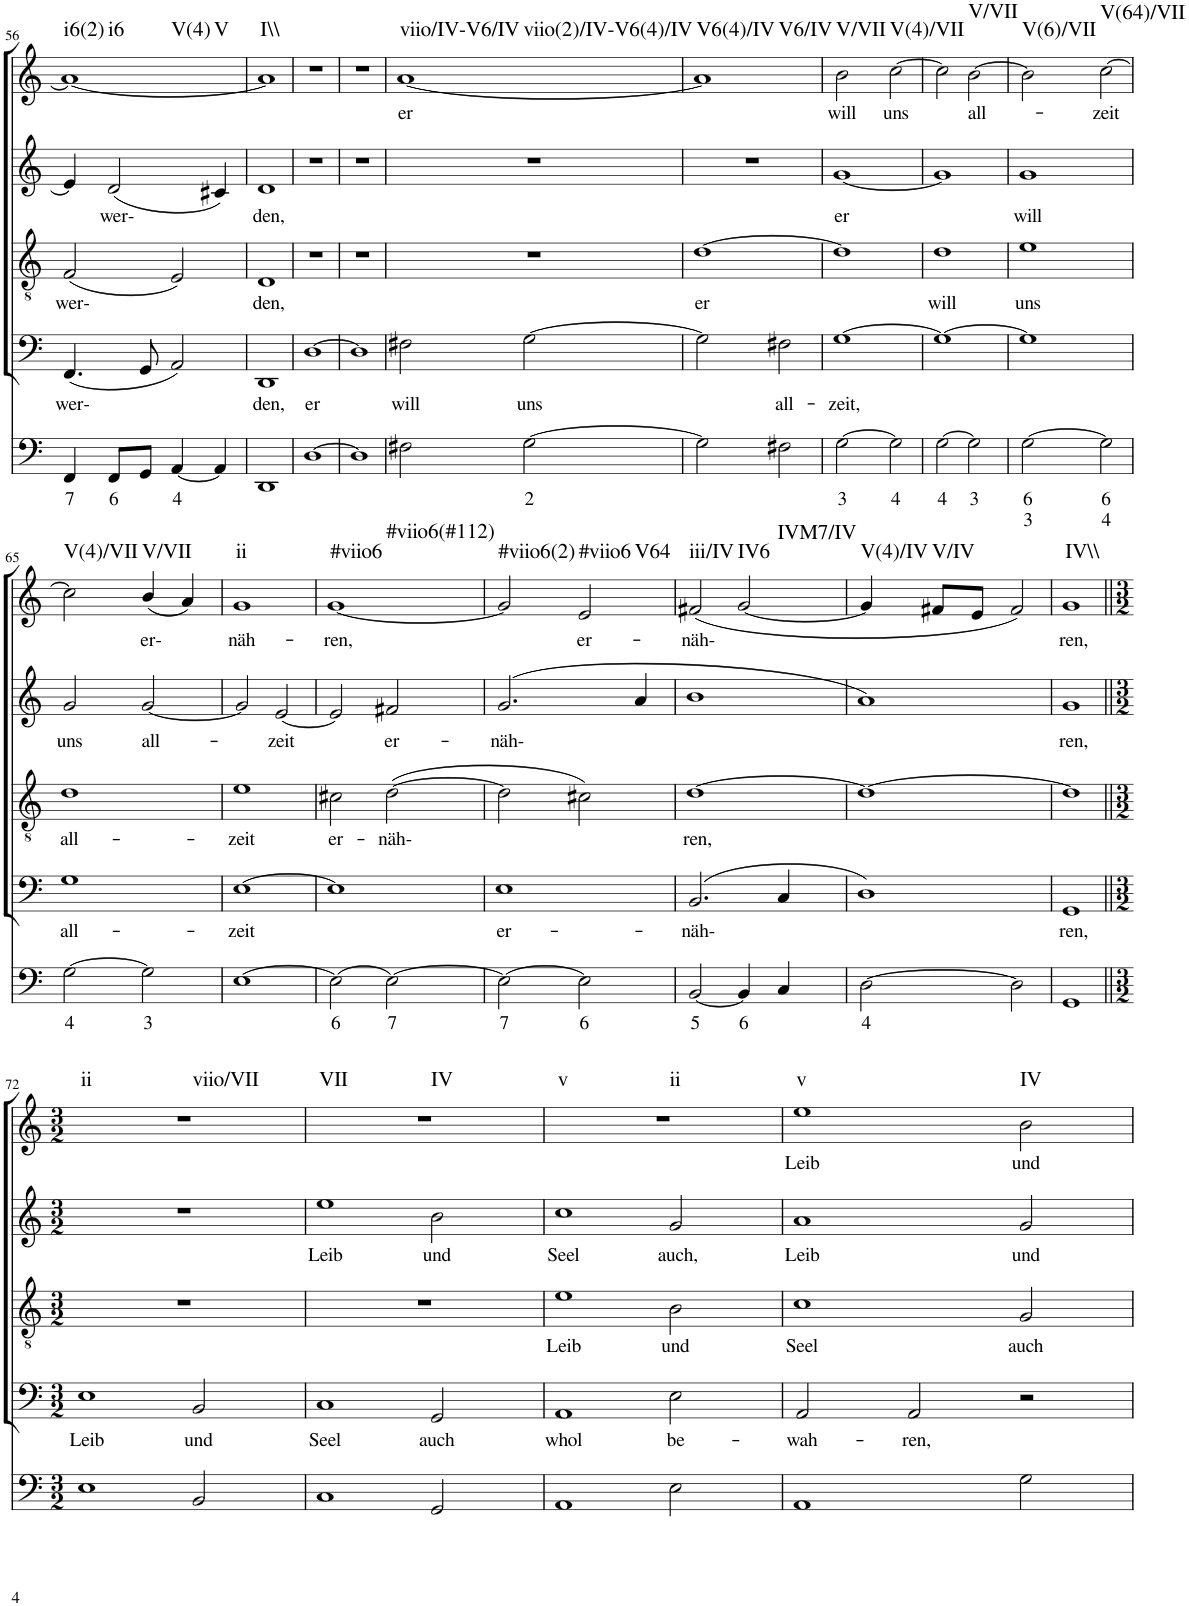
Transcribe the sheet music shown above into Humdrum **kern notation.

**kern	**text	**text	**kern	**text	**kern	**text	**kern	**text	**kern	**text	**harte
*part5	*part5	*part5	*part4	*part4	*part3	*part3	*part2	*part2	*part1	*part1	*part1
*staff5	*staff5	*staff5	*staff4	*staff4	*staff3	*staff3	*staff2	*staff2	*staff1	*staff1	*
*I"Continuo	*	*	*I"Bass	*	*I"Tenor	*	*I"Soprano II	*	*I"Soprano I	*	*
!!LO:PB:g=z
*clefF4	*	*	*clefF4	*	*clefGv2	*	*clefG2	*	*clefG2	*	*
*k[]	*	*	*k[]	*	*k[]	*	*k[]	*	*k[]	*	*
*M4/4	*	*	*M4/4	*	*M4/4	*	*M4/4	*	*M4/4	*	*
=56	=56	=56	=56	=56	=56	=56	=56	=56	=56	=56	=56
!	!LO:LY:b	!	!	!LO:LY:b	!	!LO:LY:b	!	!	!	!	!LO:H:n=1:kt=i6(2)
!	!	!	!	!	!	!	!	!	!	!	!LO:H:n=2:kt=i6
!	!	!	!	!	!	!	!	!	!	!	!LO:H:n=3:kt=V(4)
!	!	!	!	!	!	!	!	!	!	!	!LO:H:n=4:kt=V
4FF/	7	.	(4.FF/	wer-	(2F/	wer-	4e/]	.	1a_	.	N N N N
!	!LO:LY:b	!	!	!	!	!	!	!LO:LY:b	!	!	!
8FF/L	6	.	.	.	.	.	(2d/	wer-	.	.	.
8GG/J	.	.	8GG/	.	.	.	.	.	.	.	.
!	!LO:LY:b	!	!	!	!	!	!	!	!	!	!
[4AA/	4	.	2AA/)	.	2E/)	.	.	.	.	.	.
4AA/]	.	.	.	.	.	.	4c#X/)	.	.	.	.
=57	=57	=57	=57	=57	=57	=57	=57	=57	=57	=57	=57
!	!	!	!	!LO:LY:b	!	!LO:LY:b	!	!LO:LY:b	!	!	!LO:H:kt=I\\
1DD	.	.	1DD	den,	1D	den,	1d	den,	1a]	.	N
=58	=58	=58	=58	=58	=58	=58	=58	=58	=58	=58	=58
!	!	!	!	!LO:LY:b	!	!	!	!	!	!	!
[1D	.	.	[1D	er	1r	.	1r	.	1r	.	.
=59	=59	=59	=59	=59	=59	=59	=59	=59	=59	=59	=59
1D]	.	.	1D]	.	1r	.	1r	.	1r	.	.
=60	=60	=60	=60	=60	=60	=60	=60	=60	=60	=60	=60
!	!	!	!	!LO:LY:b	!	!	!	!	!	!LO:LY:b	!LO:H:n=1:kt=viio/IV-V6/IV
!	!	!	!	!	!	!	!	!	!	!	!LO:H:n=2:kt=viio(2)/IV-V6(4)/IV
2F#X\	.	.	2F#X\	will	1r	.	1r	.	[1a	er	N N
!	!LO:LY:b	!	!	!LO:LY:b	!	!	!	!	!	!	!
[2G\	2	.	[2G\	uns	.	.	.	.	.	.	.
=61	=61	=61	=61	=61	=61	=61	=61	=61	=61	=61	=61
!	!	!	!	!	!	!LO:LY:b	!	!	!	!	!LO:H:n=1:kt=V6(4)/IV
!	!	!	!	!	!	!	!	!	!	!	!LO:H:n=2:kt=V6/IV
2G\]	.	.	2G\]	.	[1d	er	1r	.	1a]	.	N N
!	!	!	!	!LO:LY:b	!	!	!	!	!	!	!
2F#X\	.	.	2F#X\	all-	.	.	.	.	.	.	.
=62	=62	=62	=62	=62	=62	=62	=62	=62	=62	=62	=62
!	!LO:LY:b	!	!	!LO:LY:b	!	!	!	!LO:LY:b	!	!LO:LY:b	!LO:H:kt=V/VII
[2G\	3	.	[1G	zeit,	1d]	.	[1g	er	2b\	will	N
!	!LO:LY:b	!	!	!	!	!	!	!	!	!LO:LY:b	!LO:H:kt=V(4)/VII
2G\]	4	.	.	.	.	.	.	.	[2cc\	uns	N
=63	=63	=63	=63	=63	=63	=63	=63	=63	=63	=63	=63
!	!LO:LY:b	!	!	!	!	!LO:LY:b	!	!	!	!	!
[2G\	4	.	1G_	.	1d	will	1g]	.	2cc\]	.	.
!	!LO:LY:b	!	!	!	!	!	!	!	!	!LO:LY:b	!LO:H:kt=V/VII
2G\]	3	.	.	.	.	.	.	.	[2b\	all-	N
=64	=64	=64	=64	=64	=64	=64	=64	=64	=64	=64	=64
!	!LO:LY:b	!LO:LY:b	!	!	!	!LO:LY:b	!	!LO:LY:b	!	!	!LO:H:kt=V(6)/VII
[2G\	6	3	1G]	.	1e	uns	1g	will	2b\]	.	N
!	!LO:LY:b	!LO:LY:b	!	!	!	!	!	!	!	!LO:LY:b	!LO:H:kt=V(64)/VII
2G\]	6	4	.	.	.	.	.	.	[2cc\	zeit	N
!!LO:LB:g=z
=65	=65	=65	=65	=65	=65	=65	=65	=65	=65	=65	=65
!	!LO:LY:b	!	!	!LO:LY:b	!	!LO:LY:b	!	!LO:LY:b	!	!	!LO:H:kt=V(4)/VII
[2G\	4	.	1G	all-	1d	all-	2g/	uns	2cc\]	.	N
!	!LO:LY:b	!	!	!	!	!	!	!LO:LY:b	!	!LO:LY:b	!LO:H:kt=V/VII
2G\]	3	.	.	.	.	.	[2g/	all-	(4b/	er-	N
.	.	.	.	.	.	.	.	.	4a/)	.	.
=66	=66	=66	=66	=66	=66	=66	=66	=66	=66	=66	=66
!	!	!	!	!LO:LY:b	!	!LO:LY:b	!	!	!	!LO:LY:b	!LO:H:kt=ii
[1E	.	.	[1E	zeit	1e	zeit	2g/]	.	1g	näh-	N
!	!	!	!	!	!	!	!	!LO:LY:b	!	!	!
.	.	.	.	.	.	.	[2e/	zeit	.	.	.
=67	=67	=67	=67	=67	=67	=67	=67	=67	=67	=67	=67
!	!LO:LY:b	!	!	!	!	!LO:LY:b	!	!	!	!LO:LY:b	!LO:H:n=1:kt=#viio6
!	!	!	!	!	!	!	!	!	!	!	!LO:H:n=2:kt=#viio6(#112)
2E\_	6	.	1E]	.	2c#X\	er-	2e/]	.	[1g	ren,	N N
!	!LO:LY:b	!	!	!	!	!LO:LY:b	!	!LO:LY:b	!	!	!
2E\_	7	.	.	.	([2d\	näh-	2f#X/	er-	.	.	.
=68	=68	=68	=68	=68	=68	=68	=68	=68	=68	=68	=68
!	!LO:LY:b	!	!	!LO:LY:b	!	!	!	!LO:LY:b	!	!	!LO:H:kt=#viio6(2)
2E\_	7	.	1E	er-	2d\]	.	(2.g/	näh-	2g/]	.	N
!	!LO:LY:b	!	!	!	!	!	!	!	!	!LO:LY:b	!LO:H:n=1:kt=#viio6
!	!	!	!	!	!	!	!	!	!	!	!LO:H:n=2:kt=V64
2E\]	6	.	.	.	2c#X\)	.	.	.	2e/	er-	N N
.	.	.	.	.	.	.	4a/	.	.	.	.
=69	=69	=69	=69	=69	=69	=69	=69	=69	=69	=69	=69
!	!LO:LY:b	!	!	!LO:LY:b	!	!LO:LY:b	!	!	!	!LO:LY:b	!LO:H:kt=iii/IV
[2BB/	5	.	(2.BB/	näh-	[1d	ren,	1b	.	(2f#X/	näh-	N
!	!LO:LY:b	!	!	!	!	!	!	!	!	!	!LO:H:n=1:kt=IV6
!	!	!	!	!	!	!	!	!	!	!	!LO:H:n=2:kt=IVM7/IV
4BB/]	6	.	.	.	.	.	.	.	[2g/	.	N N
4C/	.	.	4C/	.	.	.	.	.	.	.	.
=70	=70	=70	=70	=70	=70	=70	=70	=70	=70	=70	=70
!	!LO:LY:b	!	!	!	!	!	!	!	!	!	!LO:H:kt=V(4)/IV
[2D\	4	.	1D)	.	1d_	.	1a)	.	4g/]	.	N
!	!	!	!	!	!	!	!	!	!	!	!LO:H:kt=V/IV
.	.	.	.	.	.	.	.	.	8f#X/L	.	N
.	.	.	.	.	.	.	.	.	8e/J	.	.
2D\]	.	.	.	.	.	.	.	.	2f#/)	.	.
=71	=71	=71	=71	=71	=71	=71	=71	=71	=71	=71	=71
!	!	!	!	!LO:LY:b	!	!	!	!LO:LY:b	!	!LO:LY:b	!LO:H:kt=IV\\
1GG	.	.	1GG	ren,	1d]	.	1g	ren,	1g	ren,	N
!!LO:LB:g=z
=72||	=72||	=72||	=72||	=72||	=72||	=72||	=72||	=72||	=72||	=72||	=72||
*M3/2	*	*	*M3/2	*	*M3/2	*	*M3/2	*	*M3/2	*	*
!	!	!	!	!LO:LY:b	!	!	!	!	!	!	!LO:H:n=1:kt=ii
!	!	!	!	!	!	!	!	!	!	!	!LO:H:n=2:kt=viio/VII
1E	.	.	1E	Leib	1.r	.	1.r	.	1.r	.	N N
!	!	!	!	!LO:LY:b	!	!	!	!	!	!	!
2BB/	.	.	2BB/	und	.	.	.	.	.	.	.
=73	=73	=73	=73	=73	=73	=73	=73	=73	=73	=73	=73
!	!	!	!	!LO:LY:b	!	!	!	!LO:LY:b	!	!	!LO:H:n=1:kt=VII
!	!	!	!	!	!	!	!	!	!	!	!LO:H:n=2:kt=IV
1C	.	.	1C	Seel	1.r	.	1ee	Leib	1.r	.	N N
!	!	!	!	!LO:LY:b	!	!	!	!LO:LY:b	!	!	!
2GG/	.	.	2GG/	auch	.	.	2b\	und	.	.	.
=74	=74	=74	=74	=74	=74	=74	=74	=74	=74	=74	=74
!	!	!	!	!LO:LY:b	!	!LO:LY:b	!	!LO:LY:b	!	!	!LO:H:n=1:kt=v
!	!	!	!	!	!	!	!	!	!	!	!LO:H:n=2:kt=ii
1AA	.	.	1AA	whol	1e	Leib	1cc	Seel	1.r	.	N N
!	!	!	!	!LO:LY:b	!	!LO:LY:b	!	!LO:LY:b	!	!	!
2E\	.	.	2E\	be-	2B\	und	2g/	auch,	.	.	.
=75	=75	=75	=75	=75	=75	=75	=75	=75	=75	=75	=75
!	!	!	!	!LO:LY:b	!	!LO:LY:b	!	!LO:LY:b	!	!LO:LY:b	!LO:H:kt=v
1AA	.	.	2AA/	wah-	1c	Seel	1a	Leib	1ee	Leib	N
!	!	!	!	!LO:LY:b	!	!	!	!	!	!	!
.	.	.	2AA/	ren,	.	.	.	.	.	.	.
!	!	!	!	!	!	!LO:LY:b	!	!LO:LY:b	!	!LO:LY:b	!LO:H:kt=IV
2G\	.	.	2r	.	2G/	auch	2g/	und	2b\	und	N
=	=	=	=	=	=	=	=	=	=	=	=
*-	*-	*-	*-	*-	*-	*-	*-	*-	*-	*-	*-
